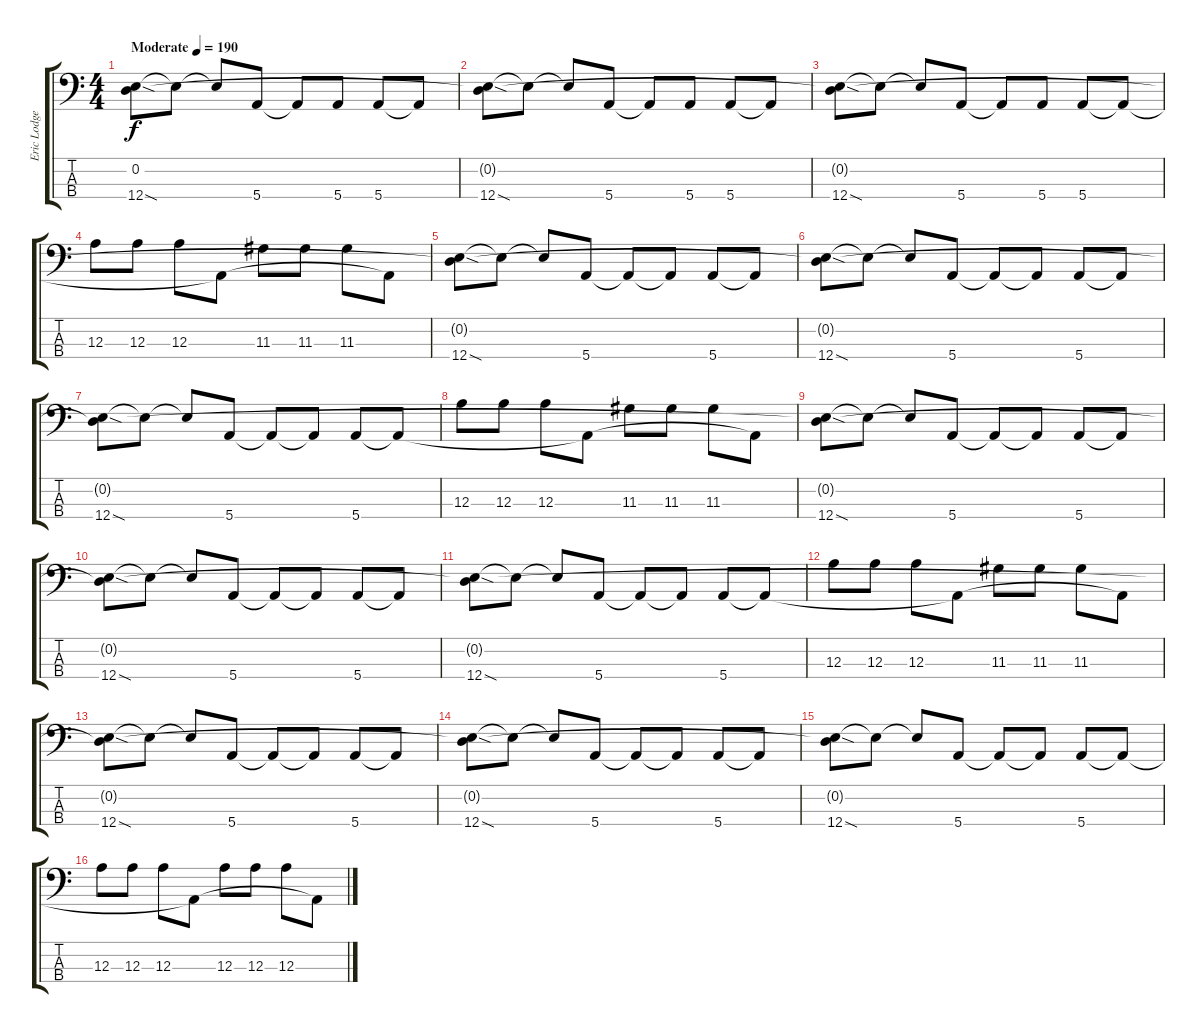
\track ("Eric Lodge" "Eric Lodge") {instrument electricbassfinger}
\staff {score tabs}
\tuning (G2 D2 A1 E1) {hide}
\ts (4 4)
\tempo (190 "Moderate")
\clef f4
\ks c
(0.2 12.4{sod}).8{dy f instrument electricbassfinger} 12.4{t}.8 12.4{t}.8 5.4.8 5.4{t}.8 5.4.8 5.4.8 5.4{t}.8 |
(0.2{t} 12.4{sod}).8 12.4{t}.8 12.4{t}.8 5.4.8 5.4{t}.8 5.4.8 5.4.8 5.4{t}.8 |
(0.2{t} 12.4{sod}).8 12.4{t}.8 12.4{t}.8 5.4.8 5.4{t}.8 5.4.8 5.4.8 5.4{t}.8 |
12.3.8 12.3.8 12.3.8 5.4{t}.8 11.3.8 11.3.8 11.3.8 5.4{t}.8 |
(0.2{t} 12.4{sod}).8 12.4{t}.8 12.4{t}.8 5.4.8 5.4{t}.8 5.4{t}.8 5.4.8 5.4{t}.8 |
(0.2{t} 12.4{sod}).8 12.4{t}.8 12.4{t}.8 5.4.8 5.4{t}.8 5.4{t}.8 5.4.8 5.4{t}.8 |
(0.2{t} 12.4{sod}).8 12.4{t}.8 12.4{t}.8 5.4.8 5.4{t}.8 5.4{t}.8 5.4.8 5.4{t}.8 |
12.3.8 12.3.8 12.3.8 5.4{t}.8 11.3.8 11.3.8 11.3.8 5.4{t}.8 |
(0.2{t} 12.4{sod}).8 12.4{t}.8 12.4{t}.8 5.4.8 5.4{t}.8 5.4{t}.8 5.4.8 5.4{t}.8 |
(0.2{t} 12.4{sod}).8 12.4{t}.8 12.4{t}.8 5.4.8 5.4{t}.8 5.4{t}.8 5.4.8 5.4{t}.8 |
(0.2{t} 12.4{sod}).8 12.4{t}.8 12.4{t}.8 5.4.8 5.4{t}.8 5.4{t}.8 5.4.8 5.4{t}.8 |
12.3.8 12.3.8 12.3.8 5.4{t}.8 11.3.8 11.3.8 11.3.8 5.4{t}.8 |
(0.2{t} 12.4{sod}).8 12.4{t}.8 12.4{t}.8 5.4.8 5.4{t}.8 5.4{t}.8 5.4.8 5.4{t}.8 |
(0.2{t} 12.4{sod}).8 12.4{t}.8 12.4{t}.8 5.4.8 5.4{t}.8 5.4{t}.8 5.4.8 5.4{t}.8 |
(0.2{t} 12.4{sod}).8 12.4{t}.8 12.4{t}.8 5.4.8 5.4{t}.8 5.4{t}.8 5.4.8 5.4{t}.8 |
12.3.8 12.3.8 12.3.8 5.4{t}.8 12.3.8 12.3.8 12.3.8 5.4{t}.8
